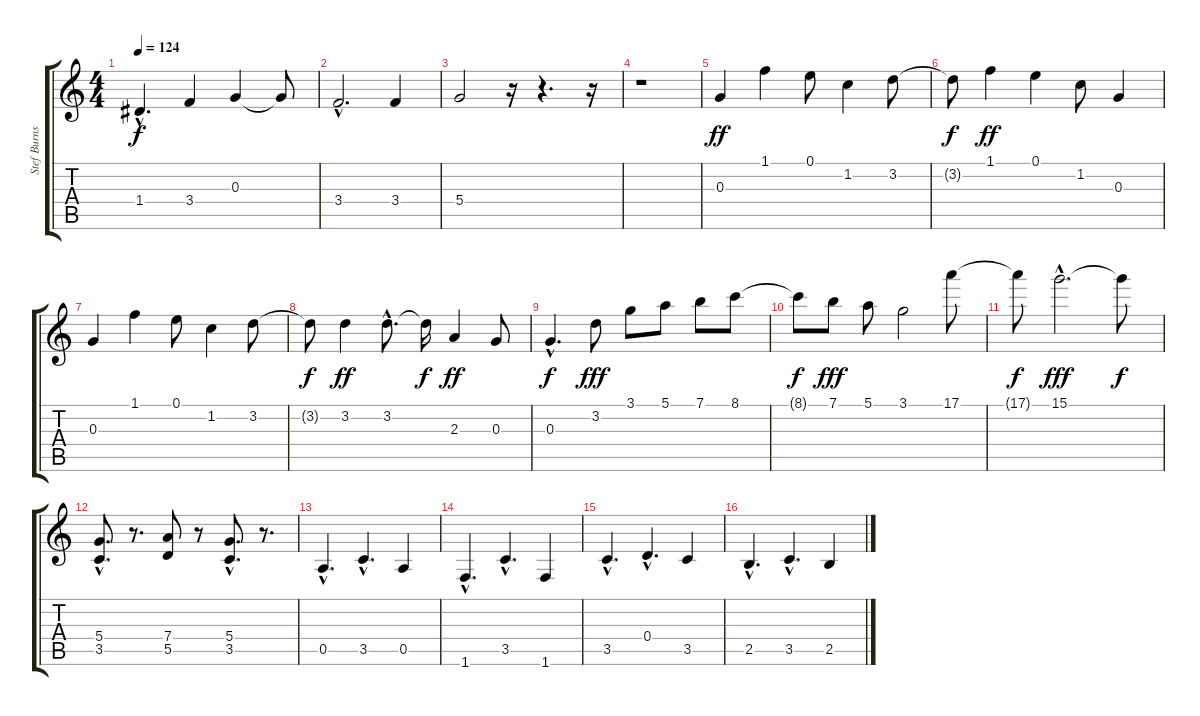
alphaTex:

\track ("Stef Burns [guitar]" "Stef Burns") {instrument overdrivenguitar}
\staff {score tabs}
\tuning (E4 B3 G3 D3 A2 E2) {hide}
\ts (4 4)
\tempo 124
\clef g2
\ks c
1.4{hac}.4{d dy f} 3.4.4 0.3.4 0.3{t}.8 |
3.4{hac}.2{d} 3.4.4 |
5.4.2 r.16 r.4{d} r.16 |
r.1 |
0.3.4{dy ff} 1.1.4 0.1.8 1.2.4 3.2.8 |
3.2{t}.8{dy f} 1.1.4{dy ff} 0.1.4 1.2.8 0.3.4 |
0.3.4 1.1.4 0.1.8 1.2.4 3.2.8 |
3.2{t}.8{dy f} 3.2.4{dy ff} 3.2{hac}.8{d} 3.2{t}.16{dy f} 2.3.4{dy ff} 0.3.8 |
0.3{hac}.4{d dy f} 3.2.8{dy fff} 3.1.8 5.1.8 7.1.8 8.1.8 |
8.1{t}.8{dy f} 7.1.8{dy fff} 5.1.8 3.1.2 17.1.8 |
17.1{t}.8{dy f} 15.1{hac}.2{d dy fff} 15.1{t}.8{dy f} |
(5.4{hac} 3.5{hac}).8{d} r.8{d} (7.4 5.5).8 r.8 (5.4{hac} 3.5{hac}).8{d} r.8{d} |
0.5{hac}.4{d} 3.5{hac}.4{d} 0.5.4 |
1.6{hac}.4{d} 3.5{hac}.4{d} 1.6.4 |
3.5{hac}.4{d} 0.4{hac}.4{d} 3.5.4 |
2.5{hac}.4{d} 3.5{hac}.4{d} 2.5.4
